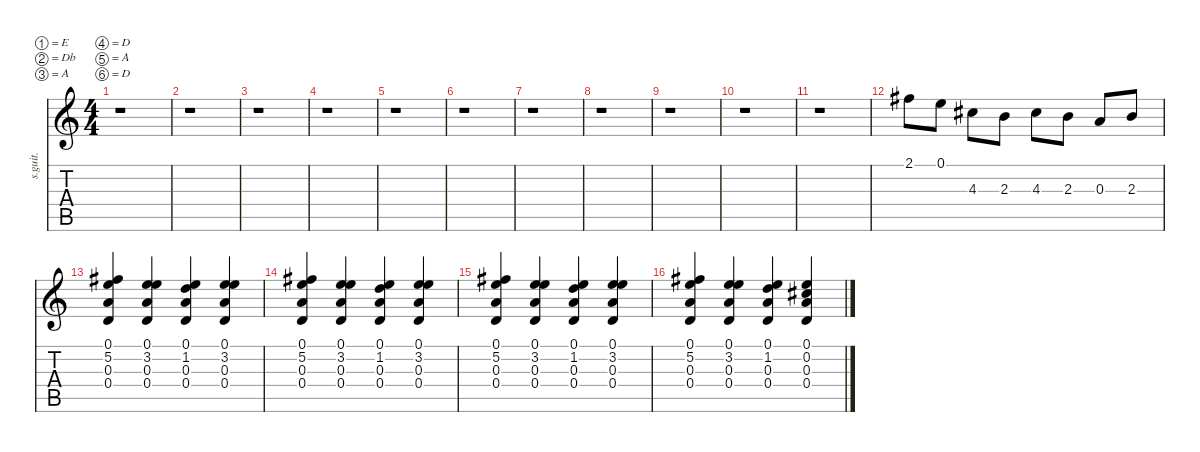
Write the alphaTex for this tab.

\defaultSystemsLayout 4
\hideDynamics
\bracketExtendMode nobrackets
\track ("Mike Kinsella" "s.guit.") {instrument electricguitarjazz}
\staff {score tabs}
\tuning (E4 Db4 A3 D3 A2 D2)
\ts (4 4)
\tempo (129 hide)
\clef g2
\ks c
r.1{dy mf} |
r.1 |
r.1 |
r.1 |
r.1 |
r.1 |
r.1 |
r.1 |
r.1 |
r.1 |
r.1 |
2.1{acc #}.8 0.1.8 4.3{acc #}.8 2.3.8 4.3{acc #}.8 2.3.8 0.3.8 2.3.8 |
(0.1 5.2{acc #} 0.3 0.4).4 (0.1 3.2 0.3 0.4).4 (0.1 1.2 0.3 0.4).4 (0.1 3.2 0.3 0.4).4 |
(0.1 5.2{acc #} 0.3 0.4).4 (0.1 3.2 0.3 0.4).4 (0.1 1.2 0.3 0.4).4 (0.1 3.2 0.3 0.4).4 |
(0.1 5.2{acc #} 0.3 0.4).4 (0.1 3.2 0.3 0.4).4 (0.1 1.2 0.3 0.4).4 (0.1 3.2 0.3 0.4).4 |
(0.1 5.2{acc #} 0.3 0.4).4 (0.1 3.2 0.3 0.4).4 (0.1 1.2 0.3 0.4).4 (0.1 0.2{acc #} 0.3 0.4).4
